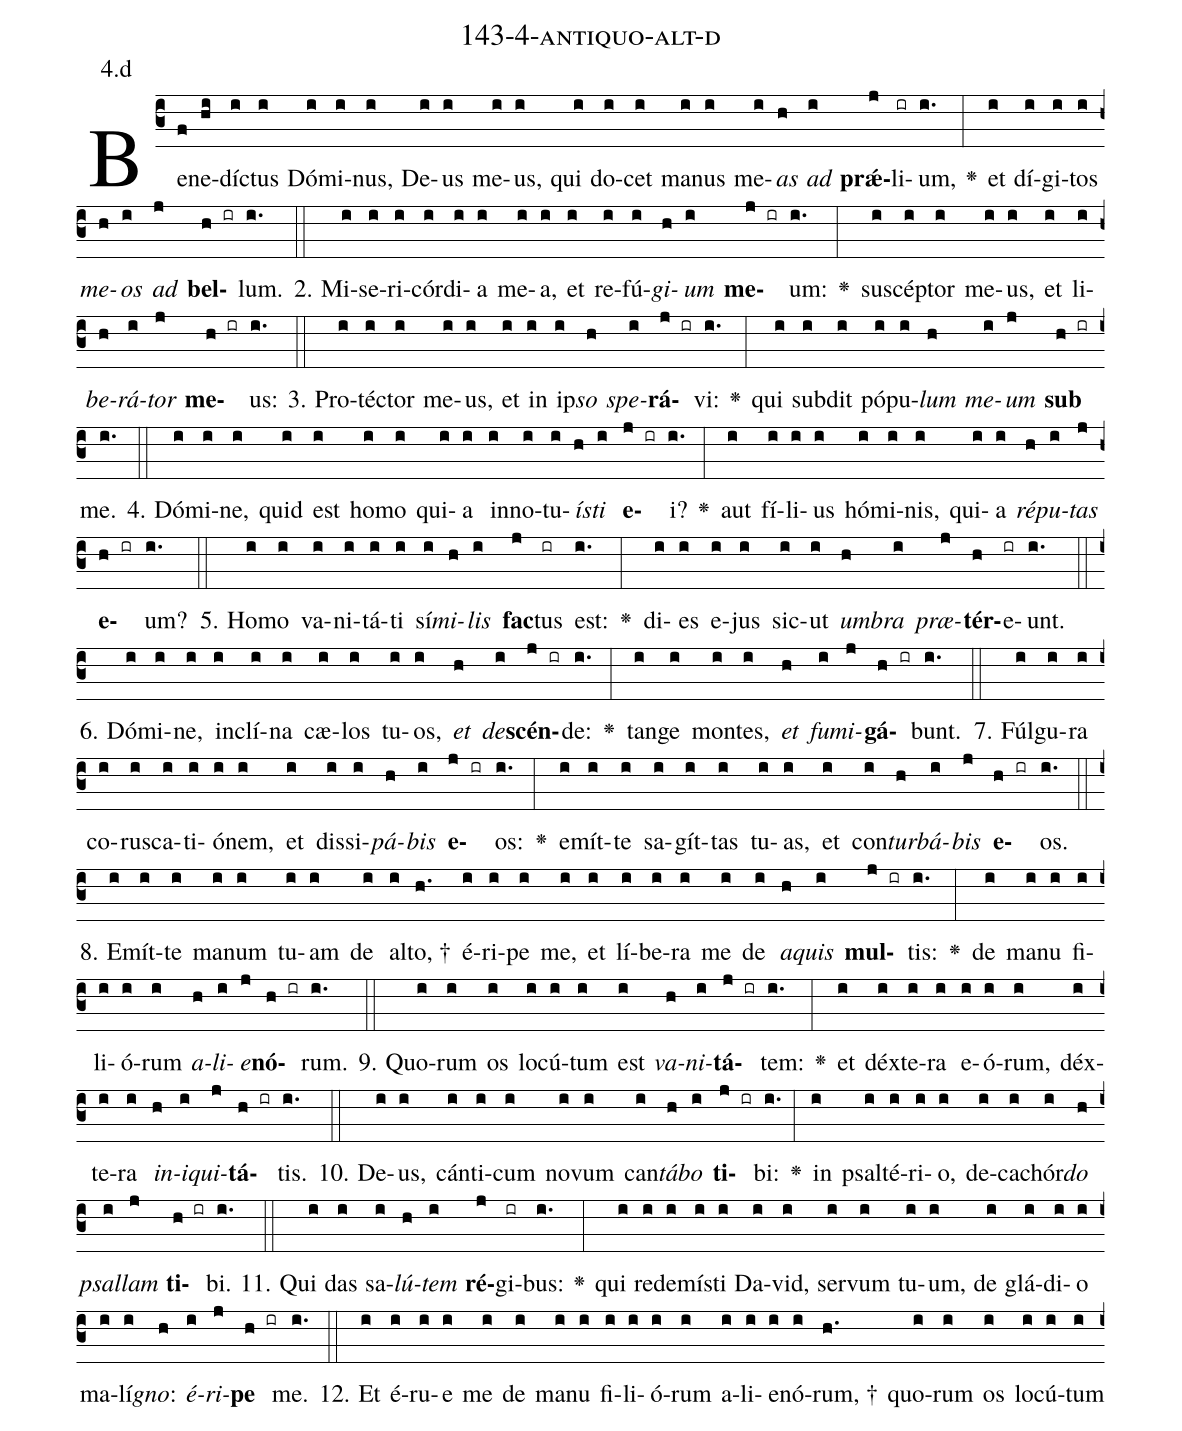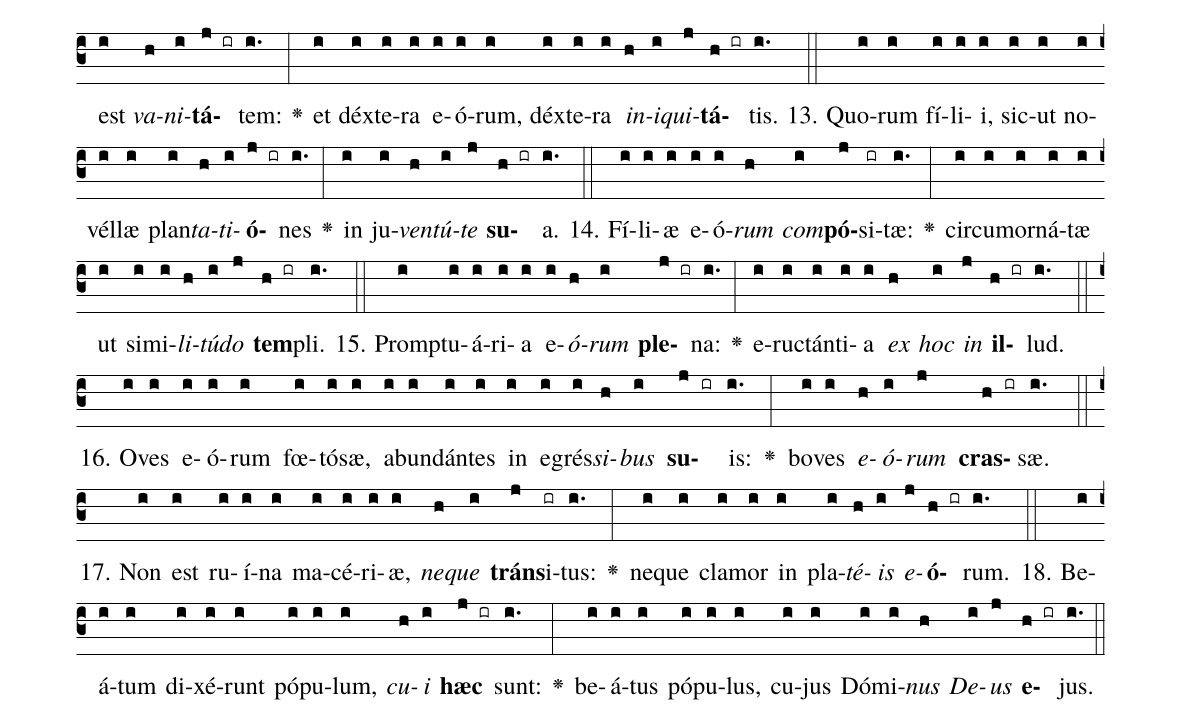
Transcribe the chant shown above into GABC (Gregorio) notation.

name: 143-4-antiquo-alt-d;
annotation: 4.d;
%%
(c3)Be(f)ne(hi)díc(i)tus(i) Dó(i)mi(i)nus,(i) De(i)us(i) me(i)us,(i) qui(i) do(i)cet(i) ma(i)nus(i) me(i)<i>as</i>(h) <i>ad</i>(i) <b>prǽ</b>(j)li(ir)um,(i.) <v>\greheightstar</v>(:) et(i) dí(i)gi(i)tos(i) <i>me</i>(h)<i>os</i>(i) <i>ad</i>(j) <b>bel</b>(h ir)lum.(i.) (::)
2. Mi(i)se(i)ri(i)cór(i)di(i)a(i) me(i)a,(i) et(i) re(i)fú(i)<i>gi</i>(h)<i>um</i>(i) <b>me</b>(j ir)um:(i.) <v>\greheightstar</v>(:) su(i)scép(i)tor(i) me(i)us,(i) et(i) li(i)<i>be</i>(h)<i>rá</i>(i)<i>tor</i>(j) <b>me</b>(h ir)us:(i.) (::)
3. Pro(i)téc(i)tor(i) me(i)us,(i) et(i) in(i) ip(i)<i>so</i>(h) <i>spe</i>(i)<b>rá</b>(j ir)vi:(i.) <v>\greheightstar</v>(:) qui(i) sub(i)dit(i) pó(i)pu(i)<i>lum</i>(h) <i>me</i>(i)<i>um</i>(j) <b>sub</b>(h ir) me.(i.) (::)
4. Dó(i)mi(i)ne,(i) quid(i) est(i) ho(i)mo(i) qui(i)a(i) in(i)no(i)tu(i)<i>ís</i>(h)<i>ti</i>(i) <b>e</b>(j ir)i?(i.) <v>\greheightstar</v>(:) aut(i) fí(i)li(i)us(i) hó(i)mi(i)nis,(i) qui(i)a(i) <i>ré</i>(h)<i>pu</i>(i)<i>tas</i>(j) <b>e</b>(h ir)um?(i.) (::)
5. Ho(i)mo(i) va(i)ni(i)tá(i)ti(i) sí(i)<i>mi</i>(h)<i>lis</i>(i) <b>fac</b>(j)tus(ir) est:(i.) <v>\greheightstar</v>(:) di(i)es(i) e(i)jus(i) sic(i)ut(i) <i>um</i>(h)<i>bra</i>(i) <i>præ</i>(j)<b>tér</b>(h)e(ir)unt.(i.) (::)
6. Dó(i)mi(i)ne,(i) in(i)clí(i)na(i) cæ(i)los(i) tu(i)os,(i) <i>et</i>(h) <i>de</i>(i)<b>scén</b>(j ir)de:(i.) <v>\greheightstar</v>(:) tan(i)ge(i) mon(i)tes,(i) <i>et</i>(h) <i>fu</i>(i)<i>mi</i>(j)<b>gá</b>(h ir)bunt.(i.) (::)
7. Fúl(i)gu(i)ra(i) co(i)rus(i)ca(i)ti(i)ó(i)nem,(i) et(i) dis(i)si(i)<i>pá</i>(h)<i>bis</i>(i) <b>e</b>(j ir)os:(i.) <v>\greheightstar</v>(:) e(i)mít(i)te(i) sa(i)gít(i)tas(i) tu(i)as,(i) et(i) con(i)<i>tur</i>(h)<i>bá</i>(i)<i>bis</i>(j) <b>e</b>(h ir)os.(i.) (::)
8. E(i)mít(i)te(i) ma(i)num(i) tu(i)am(i) de(i) al(i)to, †(h.) é(i)ri(i)pe(i) me,(i) et(i) lí(i)be(i)ra(i) me(i) de(i) <i>a</i>(h)<i>quis</i>(i) <b>mul</b>(j ir)tis:(i.) <v>\greheightstar</v>(:) de(i) ma(i)nu(i) fi(i)li(i)ó(i)rum(i) <i>a</i>(h)<i>li</i>(i)<i>e</i>(j)<b>nó</b>(h ir)rum.(i.) (::)
9. Quo(i)rum(i) os(i) lo(i)cú(i)tum(i) est(i) <i>va</i>(h)<i>ni</i>(i)<b>tá</b>(j ir)tem:(i.) <v>\greheightstar</v>(:) et(i) déx(i)te(i)ra(i) e(i)ó(i)rum,(i) déx(i)te(i)ra(i) <i>in</i>(h)<i>i</i>(i)<i>qui</i>(j)<b>tá</b>(h ir)tis.(i.) (::)
10. De(i)us,(i) cán(i)ti(i)cum(i) no(i)vum(i) can(i)<i>tá</i>(h)<i>bo</i>(i) <b>ti</b>(j ir)bi:(i.) <v>\greheightstar</v>(:) in(i) psal(i)té(i)ri(i)o,(i) de(i)ca(i)chór(i)<i>do</i>(h) <i>psal</i>(i)<i>lam</i>(j) <b>ti</b>(h ir)bi.(i.) (::)
11. Qui(i) das(i) sa(i)<i>lú</i>(h)<i>tem</i>(i) <b>ré</b>(j)gi(ir)bus:(i.) <v>\greheightstar</v>(:) qui(i) red(i)e(i)mís(i)ti(i) Da(i)vid,(i) ser(i)vum(i) tu(i)um,(i) de(i) glá(i)di(i)o(i) ma(i)lí(i)<i>gno</i>:(h) <i>é</i>(i)<i>ri</i>(j)<b>pe</b>(h ir) me.(i.) (::)
12. Et(i) é(i)ru(i)e(i) me(i) de(i) ma(i)nu(i) fi(i)li(i)ó(i)rum(i) a(i)li(i)e(i)nó(i)rum, †(h.) quo(i)rum(i) os(i) lo(i)cú(i)tum(i) est(i) <i>va</i>(h)<i>ni</i>(i)<b>tá</b>(j ir)tem:(i.) <v>\greheightstar</v>(:) et(i) déx(i)te(i)ra(i) e(i)ó(i)rum,(i) déx(i)te(i)ra(i) <i>in</i>(h)<i>i</i>(i)<i>qui</i>(j)<b>tá</b>(h ir)tis.(i.) (::)
13. Quo(i)rum(i) fí(i)li(i)i,(i) sic(i)ut(i) no(i)vél(i)læ(i) plan(i)<i>ta</i>(h)<i>ti</i>(i)<b>ó</b>(j ir)nes(i.) <v>\greheightstar</v>(:) in(i) ju(i)<i>ven</i>(h)<i>tú</i>(i)<i>te</i>(j) <b>su</b>(h ir)a.(i.) (::)
14. Fí(i)li(i)æ(i) e(i)ó(i)<i>rum</i>(h) <i>com</i>(i)<b>pó</b>(j)si(ir)tæ:(i.) <v>\greheightstar</v>(:) cir(i)cum(i)or(i)ná(i)tæ(i) ut(i) si(i)mi(i)<i>li</i>(h)<i>tú</i>(i)<i>do</i>(j) <b>tem</b>(h ir)pli.(i.) (::)
15. Promp(i)tu(i)á(i)ri(i)a(i) e(i)<i>ó</i>(h)<i>rum</i>(i) <b>ple</b>(j ir)na:(i.) <v>\greheightstar</v>(:) e(i)ruc(i)tán(i)ti(i)a(i) <i>ex</i>(h) <i>hoc</i>(i) <i>in</i>(j) <b>il</b>(h ir)lud.(i.) (::)
16. O(i)ves(i) e(i)ó(i)rum(i) fœ(i)tó(i)sæ,(i) ab(i)un(i)dán(i)tes(i) in(i) e(i)grés(i)<i>si</i>(h)<i>bus</i>(i) <b>su</b>(j ir)is:(i.) <v>\greheightstar</v>(:) bo(i)ves(i) <i>e</i>(h)<i>ó</i>(i)<i>rum</i>(j) <b>cras</b>(h ir)sæ.(i.) (::)
17. Non(i) est(i) ru(i)í(i)na(i) ma(i)cé(i)ri(i)æ,(i) <i>ne</i>(h)<i>que</i>(i) <b>tráns</b>(j)i(ir)tus:(i.) <v>\greheightstar</v>(:) ne(i)que(i) cla(i)mor(i) in(i) pla(i)<i>té</i>(h)<i>is</i>(i) <i>e</i>(j)<b>ó</b>(h ir)rum.(i.) (::)
18. Be(i)á(i)tum(i) di(i)xé(i)runt(i) pó(i)pu(i)lum,(i) <i>cu</i>(h)<i>i</i>(i) <b>hæc</b>(j ir) sunt:(i.) <v>\greheightstar</v>(:) be(i)á(i)tus(i) pó(i)pu(i)lus,(i) cu(i)jus(i) Dó(i)mi(i)<i>nus</i>(h) <i>De</i>(i)<i>us</i>(j) <b>e</b>(h ir)jus.(i.) (::)
